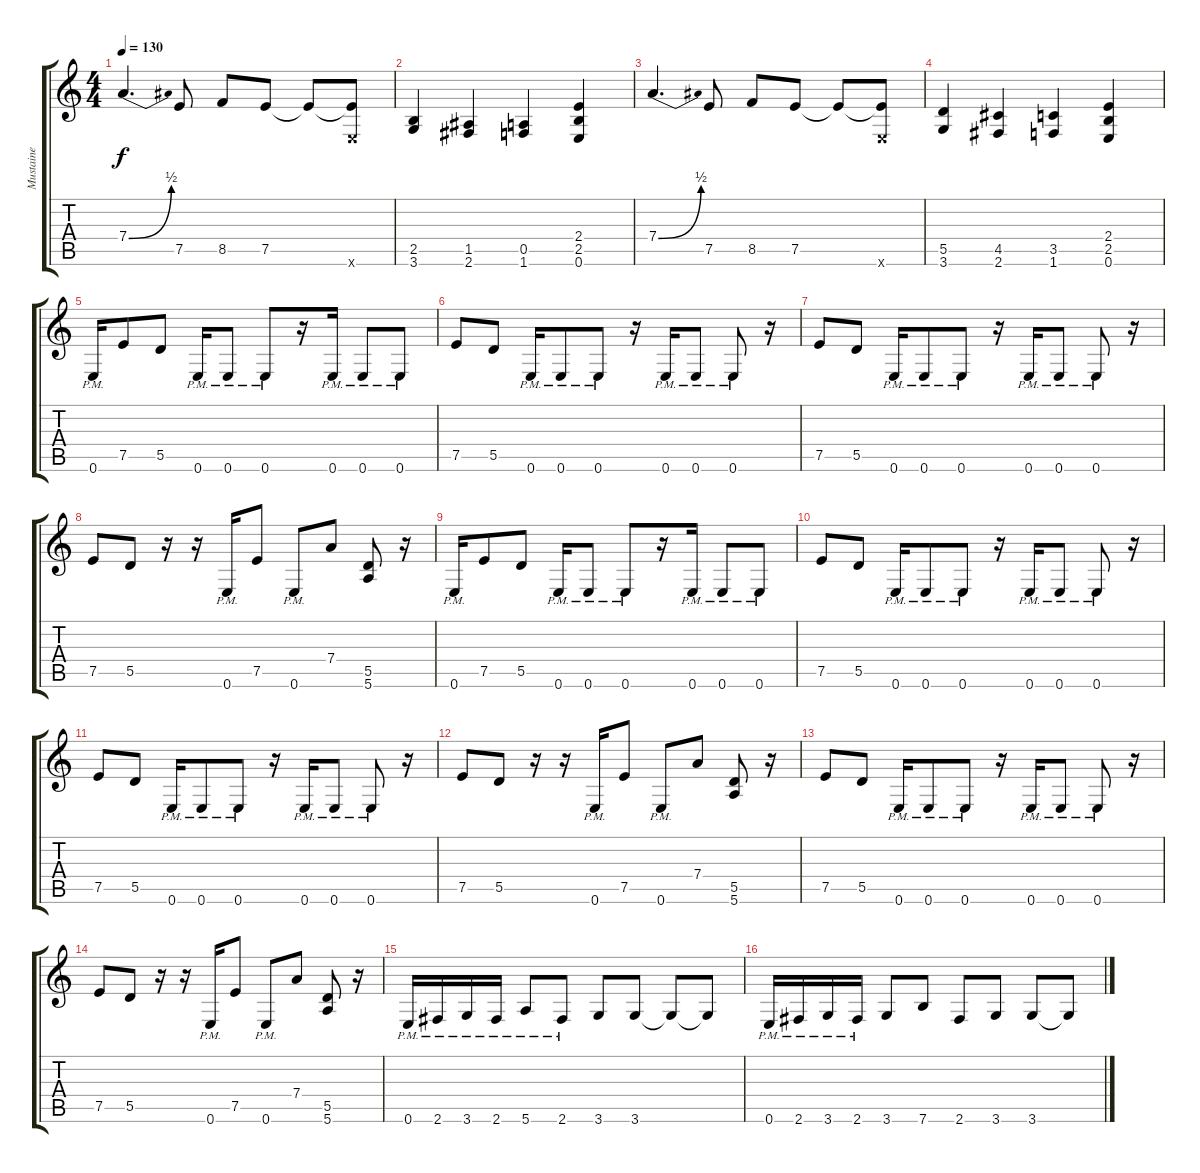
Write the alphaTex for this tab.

\track ("Mustaine" "Mustaine") {instrument distortionguitar}
\staff {score tabs}
\tuning (E4 B3 G3 D3 A2 E2) {hide}
\ts (4 4)
\tempo 130
\clef g2
\ks c
7.4{be (bend 0 0 60 2)}.4{d dy f} 7.5.8 8.5.8 7.5.8 7.5{t}.8 (7.5{t} 0.6{x}).8 |
(2.5 3.6).4 (1.5 2.6).4 (0.5 1.6).4 (2.4 2.5 0.6).4 |
7.4{be (bend 0 0 60 2)}.4{d} 7.5.8 8.5.8 7.5.8 7.5{t}.8 (7.5{t} 0.6{x}).8 |
(5.5 3.6).4 (4.5 2.6).4 (3.5 1.6).4 (2.4 2.5 0.6).4 |
0.6{pm}.16 7.5.8 5.5.8 0.6{pm}.16 0.6{pm}.8 0.6{pm}.8 r.16 0.6{pm}.16 0.6{pm}.8 0.6{pm}.8 |
7.5.8 5.5.8 0.6{pm}.16 0.6{pm}.8 0.6{pm}.8 r.16 0.6{pm}.16 0.6{pm}.8 0.6{pm}.8 r.16 |
7.5.8 5.5.8 0.6{pm}.16 0.6{pm}.8 0.6{pm}.8 r.16 0.6{pm}.16 0.6{pm}.8 0.6{pm}.8 r.16 |
7.5.8 5.5.8 r.16 r.16 0.6{pm}.16 7.5.8 0.6{pm}.8 7.4.8 (5.5 5.6).8 r.16 |
0.6{pm}.16 7.5.8 5.5.8 0.6{pm}.16 0.6{pm}.8 0.6{pm}.8 r.16 0.6{pm}.16 0.6{pm}.8 0.6{pm}.8 |
7.5.8 5.5.8 0.6{pm}.16 0.6{pm}.8 0.6{pm}.8 r.16 0.6{pm}.16 0.6{pm}.8 0.6{pm}.8 r.16 |
7.5.8 5.5.8 0.6{pm}.16 0.6{pm}.8 0.6{pm}.8 r.16 0.6{pm}.16 0.6{pm}.8 0.6{pm}.8 r.16 |
7.5.8 5.5.8 r.16 r.16 0.6{pm}.16 7.5.8 0.6{pm}.8 7.4.8 (5.5 5.6).8 r.16 |
7.5.8 5.5.8 0.6{pm}.16 0.6{pm}.8 0.6{pm}.8 r.16 0.6{pm}.16 0.6{pm}.8 0.6{pm}.8 r.16 |
7.5.8 5.5.8 r.16 r.16 0.6{pm}.16 7.5.8 0.6{pm}.8 7.4.8 (5.5 5.6).8 r.16 |
0.6{pm}.16 2.6{pm}.16 3.6{pm}.16 2.6{pm}.16 5.6{pm}.8 2.6{pm}.8 3.6.8 3.6.8 3.6{t}.8 3.6{t}.8 |
0.6{pm}.16 2.6{pm}.16 3.6{pm}.16 2.6{pm}.16 3.6.8 7.6.8 2.6.8 3.6.8 3.6.8 3.6{t}.8
